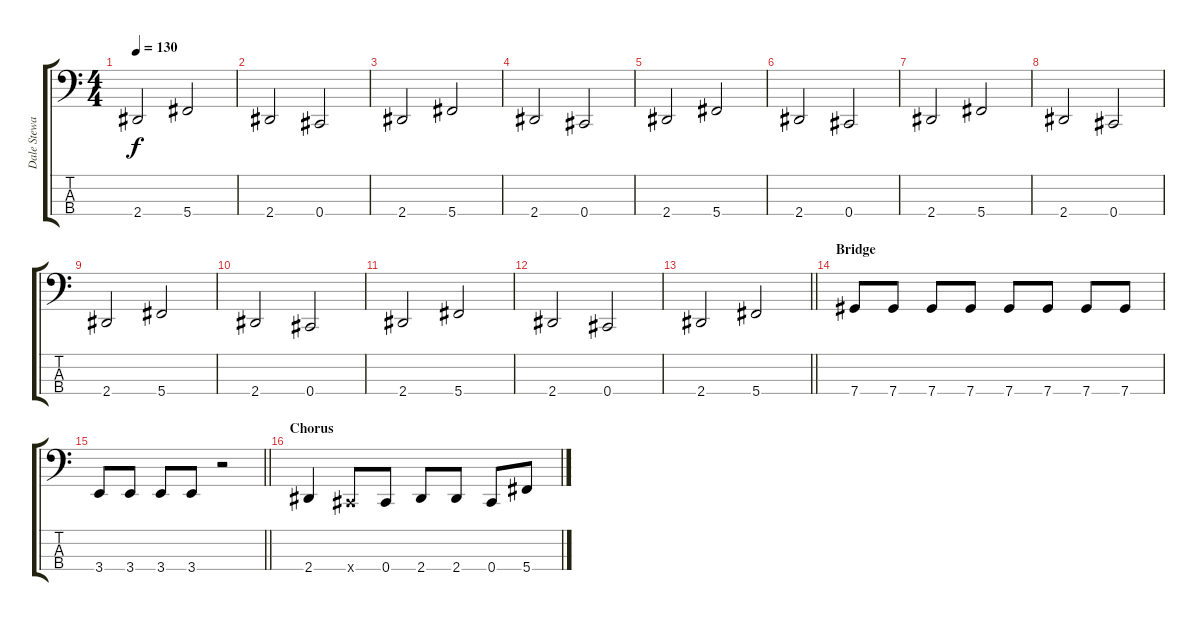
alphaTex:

\track ("Dale Stewart" "Dale Stewa") {instrument electricbassfinger}
\staff {score tabs}
\tuning (Gb2 Db2 Ab1 Db1) {hide}
\ts (4 4)
\tempo 130
\clef f4
\ks c
2.4.2{dy f} 5.4.2 |
2.4.2 0.4.2 |
2.4.2 5.4.2 |
2.4.2 0.4.2 |
2.4.2 5.4.2 |
2.4.2 0.4.2 |
2.4.2 5.4.2 |
2.4.2 0.4.2 |
2.4.2 5.4.2 |
2.4.2 0.4.2 |
2.4.2 5.4.2 |
2.4.2 0.4.2 |
\barLineRight lightlight
2.4.2 5.4.2 |
\section ("" "Bridge")
7.4.8 7.4.8 7.4.8 7.4.8 7.4.8 7.4.8 7.4.8 7.4.8 |
\barLineRight lightlight
3.4.8 3.4.8 3.4.8 3.4.8 r.2 |
\section ("" "Chorus")
2.4.4 0.4{x}.8 0.4.8 2.4.8 2.4.8 0.4.8 5.4.8
